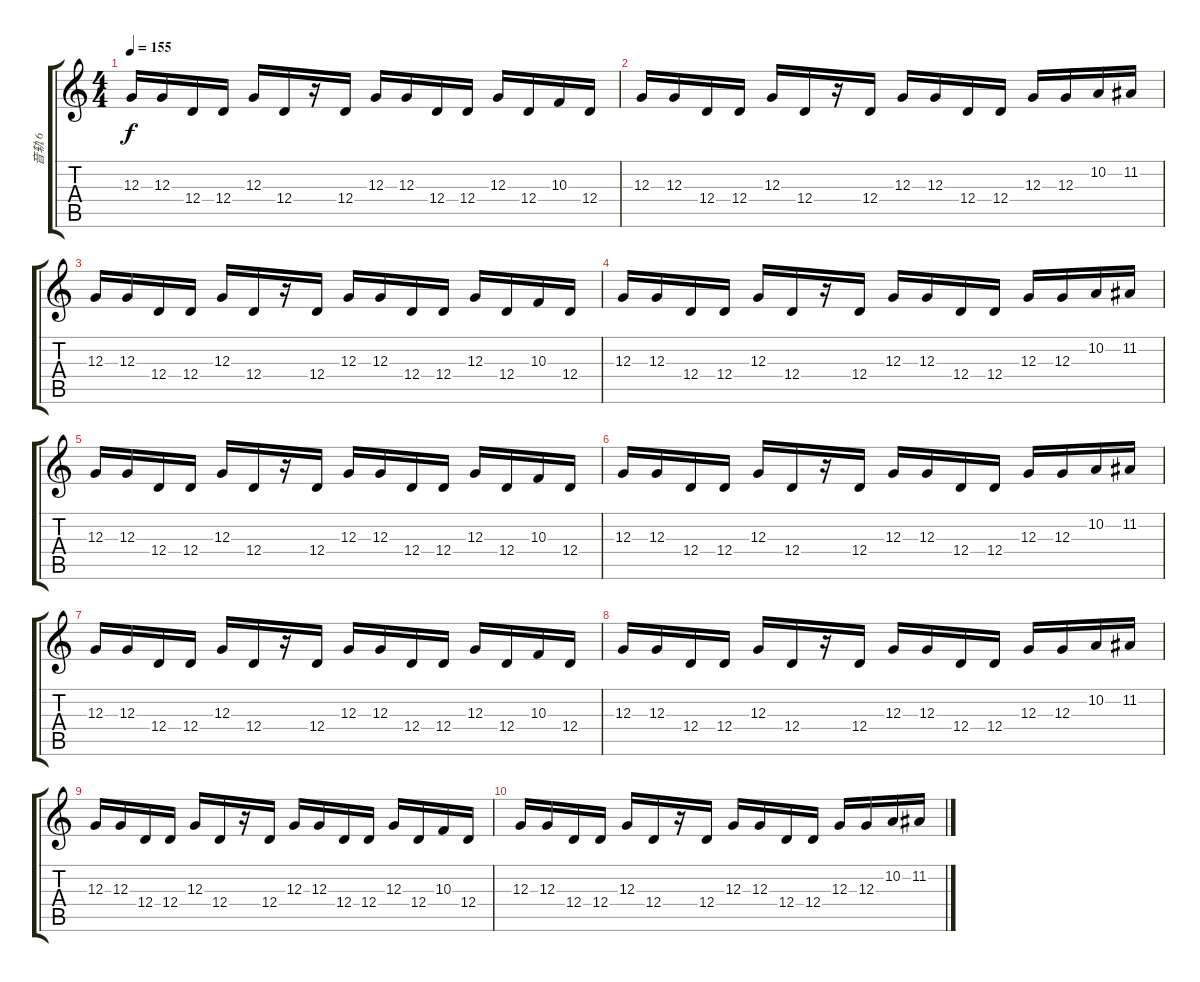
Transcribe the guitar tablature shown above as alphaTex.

\track ("音轨 6" "音轨 6") {instrument lead2sawtooth}
\staff {score tabs}
\tuning (E4 B3 G3 D3 A2 E2) {hide}
\ts (4 4)
\tempo 155
\clef g2
\ks c
12.3.16{dy f} 12.3.16 12.4.16 12.4.16 12.3.16 12.4.16 r.16 12.4.16 12.3.16 12.3.16 12.4.16 12.4.16 12.3.16 12.4.16 10.3.16 12.4.16 |
12.3.16 12.3.16 12.4.16 12.4.16 12.3.16 12.4.16 r.16 12.4.16 12.3.16 12.3.16 12.4.16 12.4.16 12.3.16 12.3.16 10.2.16 11.2.16 |
12.3.16 12.3.16 12.4.16 12.4.16 12.3.16 12.4.16 r.16 12.4.16 12.3.16 12.3.16 12.4.16 12.4.16 12.3.16 12.4.16 10.3.16 12.4.16 |
12.3.16 12.3.16 12.4.16 12.4.16 12.3.16 12.4.16 r.16 12.4.16 12.3.16 12.3.16 12.4.16 12.4.16 12.3.16 12.3.16 10.2.16 11.2.16 |
12.3.16 12.3.16 12.4.16 12.4.16 12.3.16 12.4.16 r.16 12.4.16 12.3.16 12.3.16 12.4.16 12.4.16 12.3.16 12.4.16 10.3.16 12.4.16 |
12.3.16 12.3.16 12.4.16 12.4.16 12.3.16 12.4.16 r.16 12.4.16 12.3.16 12.3.16 12.4.16 12.4.16 12.3.16 12.3.16 10.2.16 11.2.16 |
12.3.16 12.3.16 12.4.16 12.4.16 12.3.16 12.4.16 r.16 12.4.16 12.3.16 12.3.16 12.4.16 12.4.16 12.3.16 12.4.16 10.3.16 12.4.16 |
12.3.16 12.3.16 12.4.16 12.4.16 12.3.16 12.4.16 r.16 12.4.16 12.3.16 12.3.16 12.4.16 12.4.16 12.3.16 12.3.16 10.2.16 11.2.16 |
12.3.16 12.3.16 12.4.16 12.4.16 12.3.16 12.4.16 r.16 12.4.16 12.3.16 12.3.16 12.4.16 12.4.16 12.3.16 12.4.16 10.3.16 12.4.16 |
12.3.16 12.3.16 12.4.16 12.4.16 12.3.16 12.4.16 r.16 12.4.16 12.3.16 12.3.16 12.4.16 12.4.16 12.3.16 12.3.16 10.2.16 11.2.16
